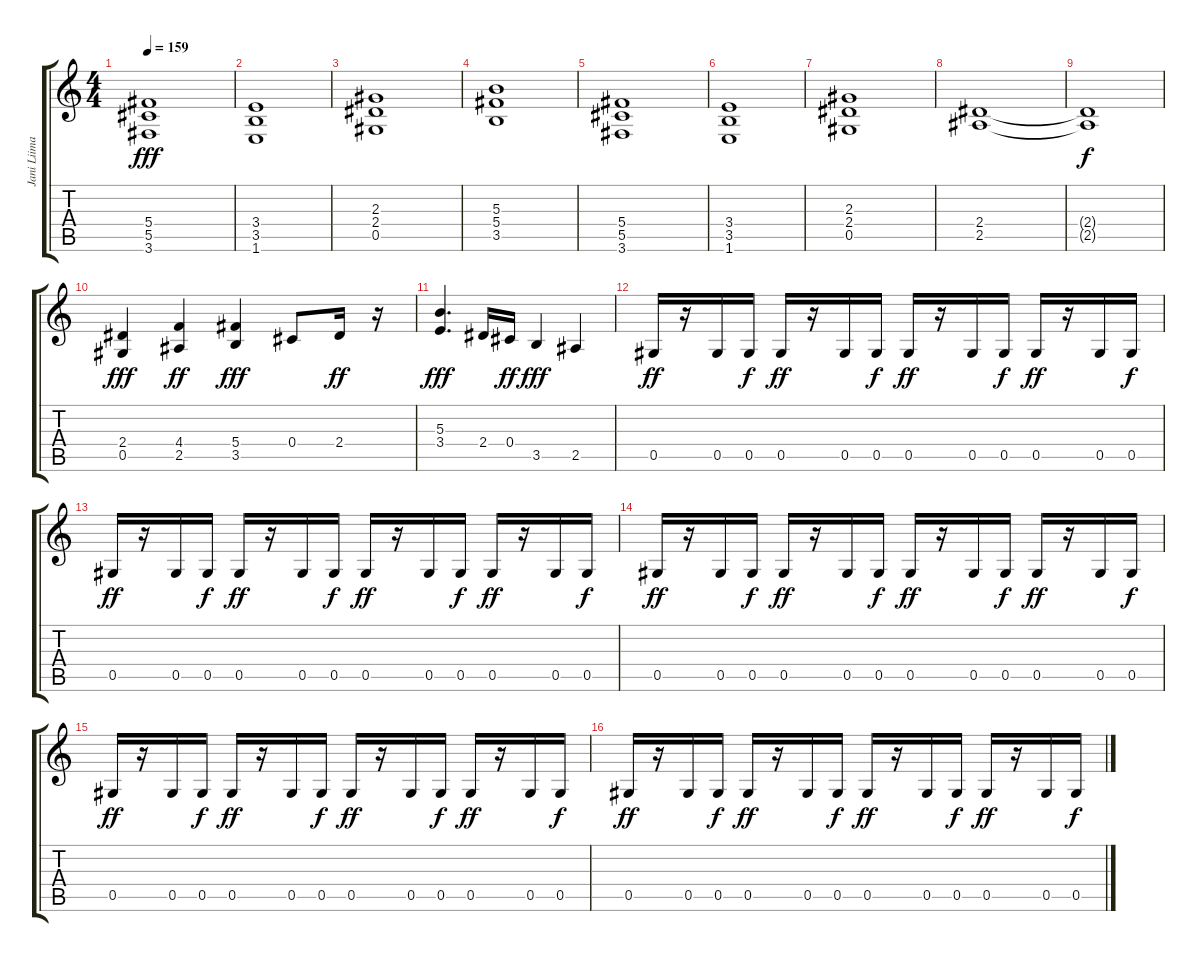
\track ("Jani Liimatainen" "Jani Liima") {instrument distortionguitar}
\staff {score tabs}
\tuning (Eb4 Bb3 Gb3 Db3 Ab2 Eb2) {hide}
\ts (4 4)
\tempo 159
\clef g2
\ks c
(5.4 5.5 3.6).1{dy fff} |
(3.4 3.5 1.6).1 |
(2.3 2.4 0.5).1 |
(5.3 5.4 3.5).1 |
(5.4 5.5 3.6).1 |
(3.4 3.5 1.6).1 |
(2.3 2.4 0.5).1 |
(2.4 2.5).1 |
(2.4{t} 2.5{t}).1{dy f} |
(2.4 0.5).4{dy fff} (4.4 2.5).4{dy ff} (5.4 3.5).4{dy fff} 0.4.8 2.4.16{dy ff} r.16 |
(5.3 3.4).4{d dy fff} 2.4.16 0.4.16{dy ff} 3.5.4{dy fff} 2.5.4 |
0.5.16{dy ff} r.16 0.5.16 0.5.16{dy f} 0.5.16{dy ff} r.16 0.5.16 0.5.16{dy f} 0.5.16{dy ff} r.16 0.5.16 0.5.16{dy f} 0.5.16{dy ff} r.16 0.5.16 0.5.16{dy f} |
0.5.16{dy ff} r.16 0.5.16 0.5.16{dy f} 0.5.16{dy ff} r.16 0.5.16 0.5.16{dy f} 0.5.16{dy ff} r.16 0.5.16 0.5.16{dy f} 0.5.16{dy ff} r.16 0.5.16 0.5.16{dy f} |
0.5.16{dy ff} r.16 0.5.16 0.5.16{dy f} 0.5.16{dy ff} r.16 0.5.16 0.5.16{dy f} 0.5.16{dy ff} r.16 0.5.16 0.5.16{dy f} 0.5.16{dy ff} r.16 0.5.16 0.5.16{dy f} |
0.5.16{dy ff} r.16 0.5.16 0.5.16{dy f} 0.5.16{dy ff} r.16 0.5.16 0.5.16{dy f} 0.5.16{dy ff} r.16 0.5.16 0.5.16{dy f} 0.5.16{dy ff} r.16 0.5.16 0.5.16{dy f} |
0.5.16{dy ff} r.16 0.5.16 0.5.16{dy f} 0.5.16{dy ff} r.16 0.5.16 0.5.16{dy f} 0.5.16{dy ff} r.16 0.5.16 0.5.16{dy f} 0.5.16{dy ff} r.16 0.5.16 0.5.16{dy f}
